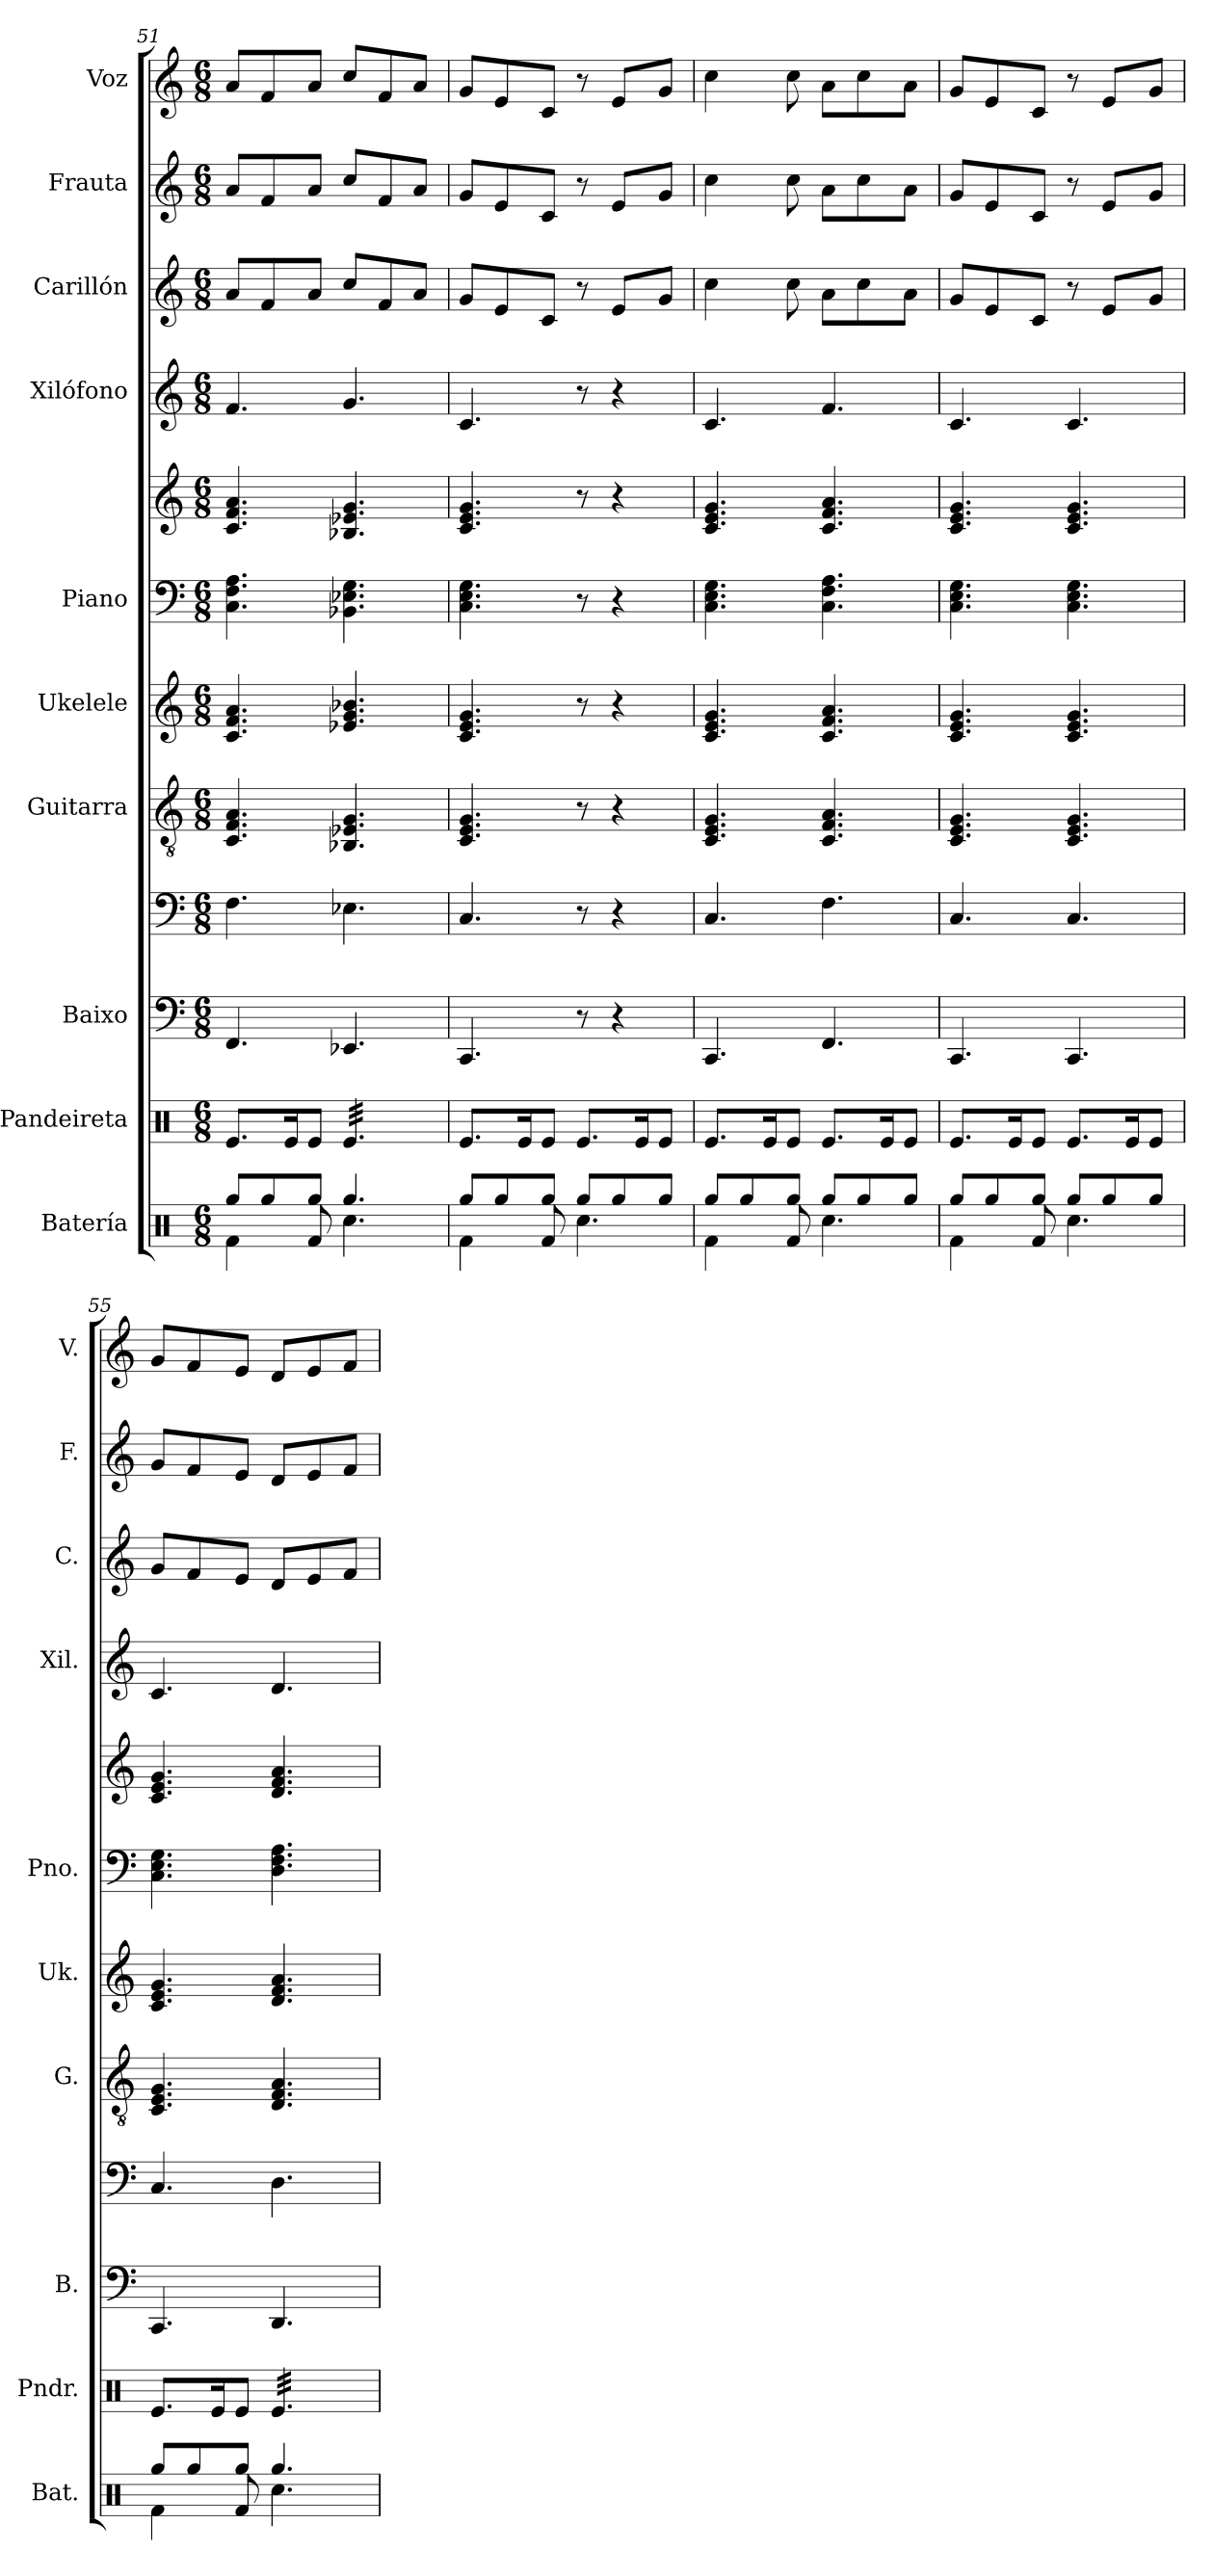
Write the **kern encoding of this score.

**kern	**kern	**kern	**kern	**kern	**kern	**kern	**kern	**kern	**kern	**kern	**kern
*part10	*part9	*part8	*part8	*part7	*part6	*part5	*part5	*part4	*part3	*part2	*part1
*staff12	*staff11	*staff10	*staff9	*staff8	*staff7	*staff6	*staff5	*staff4	*staff3	*staff2	*staff1
*I"Batería	*I"Pandeireta	*I"Baixo	*	*I"Guitarra	*I"Ukelele	*I"Piano	*	*I"Xilófono	*I"Carillón	*I"Frauta	*I"Voz
*I'Bat.	*I'Pndr.	*I'B.	*	*I'G.	*I'Uk.	*I'Pno.	*	*I'Xil.	*I'C.	*I'F.	*I'V.
*clefX	*clefX	*	*clefF4	*clefGv2	*clefG2	*clefF4	*clefG2	*clefG2	*clefG2	*clefG2	*clefG2
*	*	*ITrd7c12	*ITrd7c12	*	*	*	*	*ITrd-7c-12	*ITrd-14c-24	*	*
*k[]	*k[]	*k[]	*k[]	*k[]	*k[]	*k[]	*k[]	*k[]	*k[]	*k[]	*k[]
*M6/8	*M6/8	*M6/8	*M6/8	*M6/8	*M6/8	*M6/8	*M6/8	*M6/8	*M6/8	*M6/8	*M6/8
=51	=51	=51	=51	=51	=51	=51	=51	=51	=51	=51	=51
*^	*	*	*	*	*	*	*	*	*	*	*
8Rgg/L	4Rf\	8.Re/L	4.FFF	4.FF\	4.C/ 4.F/ 4.A/	4.c/ 4.f/ 4.a/	4.C\ 4.F\ 4.A\	4.c/ 4.f/ 4.a/	4.ff/	8aaa/L	8a/L	8a/L
8Rgg/	.	.	.	.	.	.	.	.	.	8fff/	8f/	8f/
.	.	16Re/K	.	.	.	.	.	.	.	.	.	.
8Rgg/J	8Rf/	8Re/J	.	.	.	.	.	.	.	8aaa/J	8a/J	8a/J
*	*	*tremolo	*	*	*	*	*	*	*	*	*	*
4.Rgg/	4.Rcc\	32Re/LLL	4.EEE-X	4.EE-X\	4.BB-X/ 4.E-X/ 4.G/	4.e-X/ 4.g/ 4.b-X/	4.BB-X\ 4.E-X\ 4.G\	4.B-X/ 4.e-X/ 4.g/	4.gg/	8cccc/L	8cc/L	8cc/L
.	.	32Re/	.	.	.	.	.	.	.	.	.	.
.	.	32Re/	.	.	.	.	.	.	.	.	.	.
.	.	32Re/	.	.	.	.	.	.	.	.	.	.
.	.	32Re/	.	.	.	.	.	.	.	8fff/	8f/	8f/
.	.	32Re/	.	.	.	.	.	.	.	.	.	.
.	.	32Re/	.	.	.	.	.	.	.	.	.	.
.	.	32Re/	.	.	.	.	.	.	.	.	.	.
.	.	32Re/	.	.	.	.	.	.	.	8aaa/J	8a/J	8a/J
.	.	32Re/	.	.	.	.	.	.	.	.	.	.
.	.	32Re/	.	.	.	.	.	.	.	.	.	.
.	.	32Re/JJJ	.	.	.	.	.	.	.	.	.	.
*	*	*Xtremolo	*	*	*	*	*	*	*	*	*	*
=52	=52	=52	=52	=52	=52	=52	=52	=52	=52	=52	=52	=52
8Rgg/L	4Rf\	8.Re/L	4.CCC	4.CC/	4.C/ 4.E/ 4.G/	4.c/ 4.e/ 4.g/	4.C\ 4.E\ 4.G\	4.c/ 4.e/ 4.g/	4.cc/	8ggg/L	8g/L	8g/L
8Rgg/	.	.	.	.	.	.	.	.	.	8eee/	8e/	8e/
.	.	16Re/K	.	.	.	.	.	.	.	.	.	.
8Rgg/J	8Rf/	8Re/J	.	.	.	.	.	.	.	8ccc/J	8c/J	8c/J
8Rgg/L	4.Rcc\	8.Re/L	8r	8r	8r	8r	8r	8r	8r	8r	8r	8r
8Rgg/	.	.	4r	4r	4r	4r	4r	4r	4r	8eee/L	8e/L	8e/L
.	.	16Re/K	.	.	.	.	.	.	.	.	.	.
8Rgg/J	.	8Re/J	.	.	.	.	.	.	.	8ggg/J	8g/J	8g/J
=53	=53	=53	=53	=53	=53	=53	=53	=53	=53	=53	=53	=53
8Rgg/L	4Rf\	8.Re/L	4.CCC	4.CC/	4.C/ 4.E/ 4.G/	4.c/ 4.e/ 4.g/	4.C\ 4.E\ 4.G\	4.c/ 4.e/ 4.g/	4.cc/	4cccc\	4cc\	4cc\
8Rgg/	.	.	.	.	.	.	.	.	.	.	.	.
.	.	16Re/K	.	.	.	.	.	.	.	.	.	.
8Rgg/J	8Rf/	8Re/J	.	.	.	.	.	.	.	8cccc\	8cc\	8cc\
8Rgg/L	4.Rcc\	8.Re/L	4.FFF	4.FF\	4.C/ 4.F/ 4.A/	4.c/ 4.f/ 4.a/	4.C\ 4.F\ 4.A\	4.c/ 4.f/ 4.a/	4.ff/	8aaa\L	8a\L	8a\L
8Rgg/	.	.	.	.	.	.	.	.	.	8cccc\	8cc\	8cc\
.	.	16Re/K	.	.	.	.	.	.	.	.	.	.
8Rgg/J	.	8Re/J	.	.	.	.	.	.	.	8aaa\J	8a\J	8a\J
!!LO:PB:g=z
=54	=54	=54	=54	=54	=54	=54	=54	=54	=54	=54	=54	=54
8Rgg/L	4Rf\	8.Re/L	4.CCC	4.CC/	4.C/ 4.E/ 4.G/	4.c/ 4.e/ 4.g/	4.C\ 4.E\ 4.G\	4.c/ 4.e/ 4.g/	4.cc/	8ggg/L	8g/L	8g/L
8Rgg/	.	.	.	.	.	.	.	.	.	8eee/	8e/	8e/
.	.	16Re/K	.	.	.	.	.	.	.	.	.	.
8Rgg/J	8Rf/	8Re/J	.	.	.	.	.	.	.	8ccc/J	8c/J	8c/J
8Rgg/L	4.Rcc\	8.Re/L	4.CCC	4.CC/	4.C/ 4.E/ 4.G/	4.c/ 4.e/ 4.g/	4.C\ 4.E\ 4.G\	4.c/ 4.e/ 4.g/	4.cc/	8r	8r	8r
8Rgg/	.	.	.	.	.	.	.	.	.	8eee/L	8e/L	8e/L
.	.	16Re/K	.	.	.	.	.	.	.	.	.	.
8Rgg/J	.	8Re/J	.	.	.	.	.	.	.	8ggg/J	8g/J	8g/J
=55	=55	=55	=55	=55	=55	=55	=55	=55	=55	=55	=55	=55
8Rgg/L	4Rf\	8.Re/L	4.CCC	4.CC/	4.C/ 4.E/ 4.G/	4.c/ 4.e/ 4.g/	4.C\ 4.E\ 4.G\	4.c/ 4.e/ 4.g/	4.cc/	8ggg/L	8g/L	8g/L
8Rgg/	.	.	.	.	.	.	.	.	.	8fff/	8f/	8f/
.	.	16Re/K	.	.	.	.	.	.	.	.	.	.
8Rgg/J	8Rf/	8Re/J	.	.	.	.	.	.	.	8eee/J	8e/J	8e/J
*	*	*tremolo	*	*	*	*	*	*	*	*	*	*
4.Rgg/	4.Rcc\	32Re/LLL	4.DDD	4.DD\	4.D/ 4.F/ 4.A/	4.d/ 4.f/ 4.a/	4.D\ 4.F\ 4.A\	4.d/ 4.f/ 4.a/	4.dd/	8ddd/L	8d/L	8d/L
.	.	32Re/	.	.	.	.	.	.	.	.	.	.
.	.	32Re/	.	.	.	.	.	.	.	.	.	.
.	.	32Re/	.	.	.	.	.	.	.	.	.	.
.	.	32Re/	.	.	.	.	.	.	.	8eee/	8e/	8e/
.	.	32Re/	.	.	.	.	.	.	.	.	.	.
.	.	32Re/	.	.	.	.	.	.	.	.	.	.
.	.	32Re/	.	.	.	.	.	.	.	.	.	.
.	.	32Re/	.	.	.	.	.	.	.	8fff/J	8f/J	8f/J
.	.	32Re/	.	.	.	.	.	.	.	.	.	.
.	.	32Re/	.	.	.	.	.	.	.	.	.	.
.	.	32Re/JJJ	.	.	.	.	.	.	.	.	.	.
*	*	*Xtremolo	*	*	*	*	*	*	*	*	*	*
*v	*v	*	*	*	*	*	*	*	*	*	*	*
=	=	=	=	=	=	=	=	=	=	=	=
*-	*-	*-	*-	*-	*-	*-	*-	*-	*-	*-	*-
